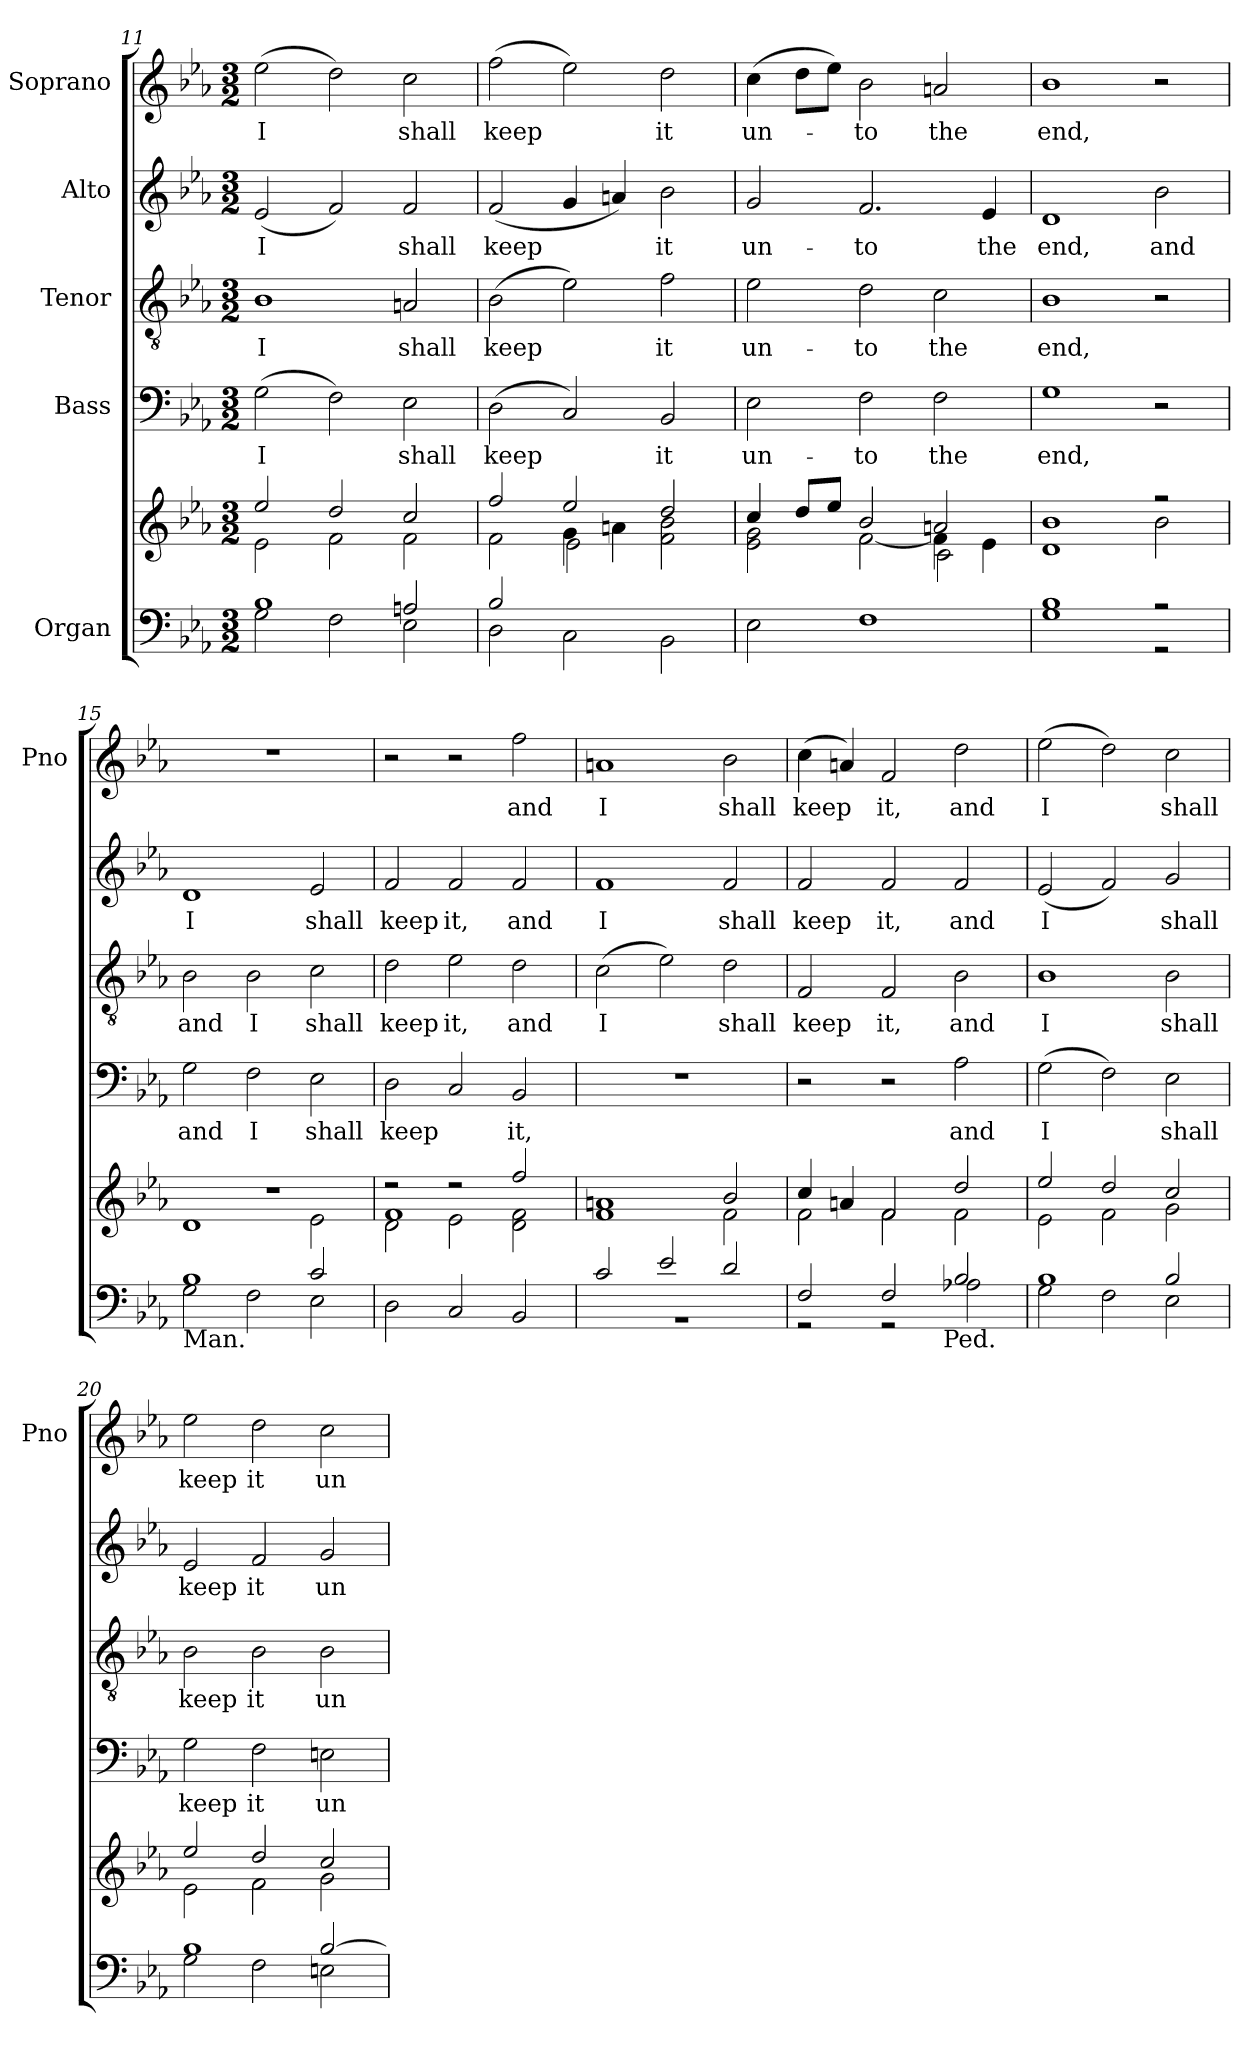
**kern	**kern	**kern	**text	**kern	**text	**kern	**text	**kern	**text
*part5	*part5	*part4	*part4	*part3	*part3	*part2	*part2	*part1	*part1
*staff6	*staff5	*staff4	*staff4	*staff3	*staff3	*staff2	*staff2	*staff1	*staff1
*I"Organ	*	*I"Bass	*	*I"Tenor	*	*I"Alto	*	*I"Soprano	*
*	*	*	*	*	*	*	*	*I'Pno	*
*clefF4	*clefG2	*clefF4	*	*clefGv2	*	*clefG2	*	*clefG2	*
*k[b-e-a-]	*k[b-e-a-]	*k[b-e-a-]	*	*k[b-e-a-]	*	*k[b-e-a-]	*	*k[b-e-a-]	*
*E-:	*E-:	*E-:	*	*E-:	*	*E-:	*	*E-:	*
*M3/2	*M3/2	*M3/2	*	*M3/2	*	*M3/2	*	*M3/2	*
=11	=11	=11	=11	=11	=11	=11	=11	=11	=11
*^	*^	*	*	*	*	*	*	*	*
1B-	2G\	2ee-/	2e-\	(2G\	I	1B-	I	(2e-/	I	(2ee-\	I
.	2F\	2dd/	2f\	2F\)	.	.	.	2f/)	.	2dd\)	.
2An/	2E-\	2cc/	2f\	2E-\	shall	2An/	shall	2f/	shall	2cc\	shall
=12	=12	=12	=12	=12	=12	=12	=12	=12	=12	=12	=12
*	*	*	*^	*	*	*	*	*	*	*	*
2B-/	2D\	2ff/	2f\	2ryy	(2D\	keep	(2B-\	keep	(2f/	keep	(2ff\	keep
1ryy	2C\	2ee-/	4g\	2e-\	2C/)	.	2e-\)	.	4g/	.	2ee-\)	.
.	.	.	4an\	.	.	.	.	.	4an/)	.	.	.
.	2BB-\	2dd/	2f\ 2b-\	2ryy	2BB-/	it	2f\	it	2b-\	it	2dd\	it
!!LO:PB:g=z
=13	=13	=13	=13	=13	=13	=13	=13	=13	=13	=13	=13	=13
2e-/yy	2E-\	4cc/	2e-\ 2g\	1ryy	2E-\	un-	2e-\	un-	2g/	un-	(4cc\	un-
.	.	8dd/L	.	.	.	.	.	.	.	.	8dd\L	.
.	.	8ee-/J	.	.	.	.	.	.	.	.	8ee-\J)	.
2d/yy	1F	2b-/	[<2f\	.	2F\	-to	2d\	-to	2.f/	-to	2b-\	-to
2c/yy	.	2an/	4f\]	2c\	2F\	the	2c\	the	.	.	2an/	the
.	.	.	4e-\	.	.	.	.	.	4e-/	the	.	.
*	*	*	*v	*v	*	*	*	*	*	*	*	*
=14	=14	=14	=14	=14	=14	=14	=14	=14	=14	=14	=14
1B-	1G	1b-	1d	1G	end,	1B-	end,	1d	end,	1b-	end,
2rA	2rAA	2rff	2b-\	2r	.	2r	.	2b-\	and	2r	.
=15	=15	=15	=15	=15	=15	=15	=15	=15	=15	=15	=15
!LO:TX:b:t=Man.	!	!	!	!	!	!	!	!	!	!	!
!	!	!LO:N:vis=1	!	!	!	!	!	!	!	!	!
1B-	2G\	1.r	1d	2G\	and	2B-\	and	1d	I	1.r	.
.	2F\	.	.	2F\	I	2B-\	I	.	.	.	.
2c/	2E-\	.	2e-\	2E-\	shall	2c\	shall	2e-/	shall	.	.
*v	*v	*	*	*	*	*	*	*	*	*	*
=16	=16	=16	=16	=16	=16	=16	=16	=16	=16	=16
*	*	*^	*	*	*	*	*	*	*	*
2D\	2rdd	1f	2d\	2D\	keep	2d\	keep	2f/	keep	2r	.
2C/	2rdd	.	2e-\	2C/	.	2e-\	it,	2f/	it,	2r	.
2BB-/	2ff/	2d\ 2f\	2ryy	2BB-/	it,	2d\	and	2f/	and	2ff\	and
=17	=17	=17	=17	=17	=17	=17	=17	=17	=17	=17	=17
*^	*	*	*	*	*	*	*	*	*	*	*
!	!LO:N:vis=1	!	!	!	!	!	!	!	!	!	!	!
*	*	*	*v	*v	*	*	*	*	*	*	*	*
2c/	1.rBB	1an	1f	1.r	.	(2c\	I	1f	I	1an	I
2e-/	.	.	.	.	.	2e-\)	.	.	.	.	.
2d/	.	2b-/	2f\	.	.	2d\	shall	2f/	shall	2b-\	shall
!!LO:LB:g=z
=18	=18	=18	=18	=18	=18	=18	=18	=18	=18	=18	=18
*	*^	*	*	*	*	*	*	*	*	*	*
2F/	2rGG	2ryy	4cc/	2f\	2r	.	2F/	keep	2f/	keep	(4cc\	keep
.	.	.	4an/	.	.	.	.	.	.	.	4an/)	.
2F/	2rGG	4...ryy	2f/	2f\	2r	.	2F/	it,	2f/	it,	2f/	it,
!	!	!LO:TX:b:t=Ped.	!	!	!	!	!	!	!	!	!	!
.	.	2ryy	.	.	.	.	.	.	.	.	.	.
2B-/	2A-X\	.	2dd/	2f\	2A-\	and	2B-\	and	2f/	and	2dd\	and
.	.	32ryy	.	.	.	.	.	.	.	.	.	.
*	*v	*v	*	*	*	*	*	*	*	*	*	*
=19	=19	=19	=19	=19	=19	=19	=19	=19	=19	=19	=19
1B-	2G\	2ee-/	2e-\	(2G\	I	1B-	I	(2e-/	I	(2ee-\	I
.	2F\	2dd/	2f\	2F\)	.	.	.	2f/)	.	2dd\)	.
2B-/	2E-\	2cc/	2g\	2E-\	shall	2B-\	shall	2g/	shall	2cc\	shall
=20	=20	=20	=20	=20	=20	=20	=20	=20	=20	=20	=20
1B-	2G\	2ee-/	2e-\	2G\	keep	2B-\	keep	2e-/	keep	2ee-\	keep
.	2F\	2dd/	2f\	2F\	it	2B-\	it	2f/	it	2dd\	it
[>2B-/	2En\	2cc/	2g\	2En\	un-	2B-\	un-	2g/	un-	2cc\	un-
*v	*v	*	*	*	*	*	*	*	*	*	*
*	*v	*v	*	*	*	*	*	*	*	*
=	=	=	=	=	=	=	=	=	=
*-	*-	*-	*-	*-	*-	*-	*-	*-	*-
